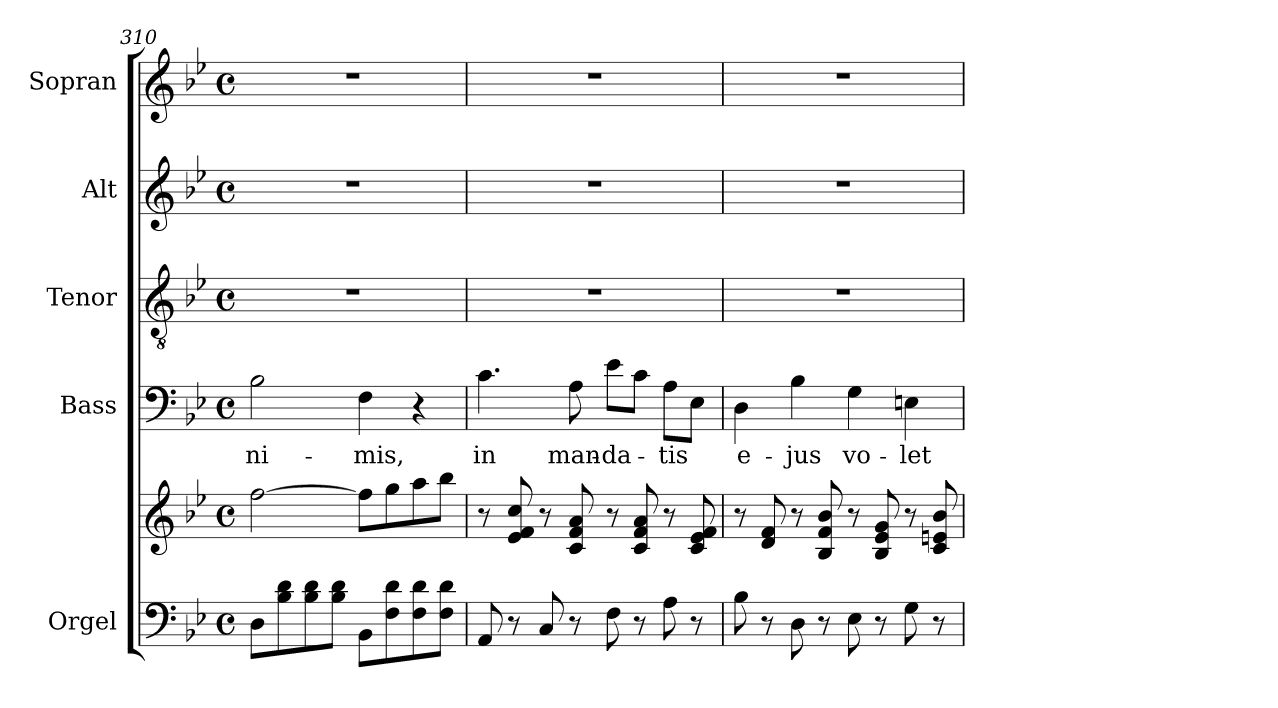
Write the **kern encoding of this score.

**kern	**kern	**kern	**text	**kern	**kern	**kern
*part5	*part5	*part4	*part4	*part3	*part2	*part1
*staff6	*staff5	*staff4	*staff4	*staff3	*staff2	*staff1
*I"Orgel	*	*I"Bass	*	*I"Tenor	*I"Alt	*I"Sopran
*I'Org.	*	*I'B.	*	*I'T.	*I'A.	*I'S.
*clefF4	*clefG2	*clefF4	*	*clefGv2	*clefG2	*clefG2
*k[b-e-]	*k[b-e-]	*k[b-e-]	*	*k[b-e-]	*k[b-e-]	*k[b-e-]
*B-:	*B-:	*B-:	*	*B-:	*B-:	*B-:
*M4/4	*M4/4	*M4/4	*	*M4/4	*M4/4	*M4/4
*met(c)	*met(c)	*met(c)	*	*met(c)	*met(c)	*met(c)
=310	=310	=310	=310	=310	=310	=310
!	!	!	!LO:LY:b	!	!	!
8D\L	[2ff\	2B-\	ni-	1r	1r	1r
8B-\ 8d\	.	.	.	.	.	.
8B-\ 8d\	.	.	.	.	.	.
8B-\ 8d\J	.	.	.	.	.	.
!	!	!	!LO:LY:b	!	!	!
8BB-\L	8ff\L]	4F\	-mis,	.	.	.
8F\ 8d\	8gg\	.	.	.	.	.
8F\ 8d\	8aa\	4r	.	.	.	.
8F\ 8d\J	8bb-\J	.	.	.	.	.
=311	=311	=311	=311	=311	=311	=311
!	!	!	!LO:LY:b	!	!	!
8AA/	8r	4.c\	in	1r	1r	1r
8r	8e-/ 8f/ 8cc/	.	.	.	.	.
8C/	8r	.	.	.	.	.
!	!	!	!LO:LY:b	!	!	!
8r	8c/ 8f/ 8a/	8A\	man-	.	.	.
!	!	!	!LO:LY:b	!	!	!
8F\	8r	8e-\L	-da-	.	.	.
8r	8c/ 8f/ 8a/	8c\J	.	.	.	.
!	!	!	!LO:LY:b	!	!	!
8A\	8r	8A\L	-tis	.	.	.
8r	8c/ 8e-/ 8f/	8E-\J	.	.	.	.
=312	=312	=312	=312	=312	=312	=312
!	!	!	!LO:LY:b	!	!	!
8B-\	8r	4D\	e-	1r	1r	1r
8r	8d/ 8f/	.	.	.	.	.
!	!	!	!LO:LY:b	!	!	!
8D\	8r	4B-\	-jus	.	.	.
8r	8B-/ 8f/ 8b-/	.	.	.	.	.
!	!	!	!LO:LY:b	!	!	!
8E-\	8r	4G\	vo-	.	.	.
8r	8B-/ 8e-/ 8g/	.	.	.	.	.
!	!	!	!LO:LY:b	!	!	!
8G\	8r	4En\	-let	.	.	.
8r	8c/ 8en/ 8b-/	.	.	.	.	.
=	=	=	=	=	=	=
*-	*-	*-	*-	*-	*-	*-
